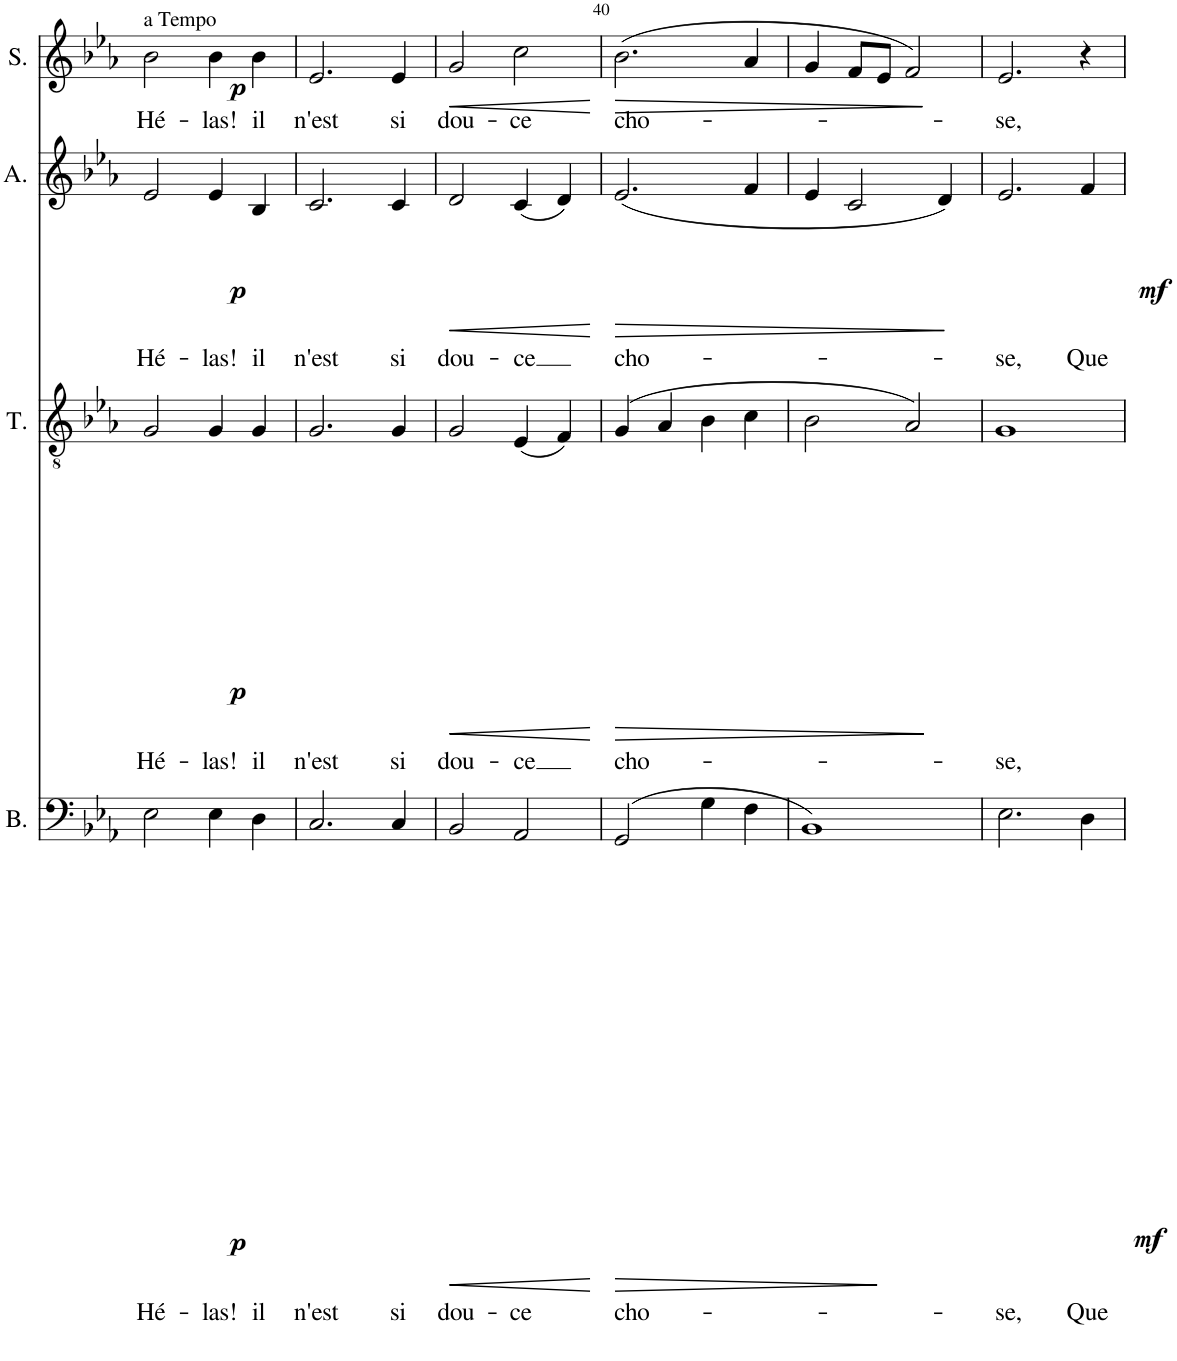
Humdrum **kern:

**kern	**text	**dynam	**kern	**text	**dynam	**kern	**text	**dynam	**kern	**text	**dynam
*part4	*part4	*part4	*part3	*part3	*part3	*part2	*part2	*part2	*part1	*part1	*part1
*staff4	*staff4	*staff4	*staff3	*staff3	*staff3	*staff2	*staff2	*staff2	*staff1	*staff1	*staff1
*I"Bass	*	*	*I"Tenor	*	*	*I"Alto	*	*	*I"Soprano	*	*
*I'B.	*	*	*I'T.	*	*	*I'A.	*	*	*I'S.	*	*
!!LO:PB:g=z
*clefF4	*	*	*clefGv2	*	*	*clefG2	*	*	*clefG2	*	*
*k[b-e-a-]	*	*	*k[b-e-a-]	*	*	*k[b-e-a-]	*	*	*k[b-e-a-]	*	*
*M2/2	*	*	*M2/2	*	*	*M2/2	*	*	*M2/2	*	*
=37	=37	=37	=37	=37	=37	=37	=37	=37	=37	=37	=37
!	!	!	!	!	!	!	!	!	!LO:TX:a:t=a Tempo	!	!
!	!LO:LY:b	!LO:DY:b	!	!LO:LY:b	!LO:DY:b	!	!LO:LY:b	!LO:DY:b	!	!LO:LY:b	!LO:DY:b
2E-\	Hé-	p	2G/	Hé-	p	2e-/	Hé-	p	2b-\	Hé-	p
!	!LO:LY:b	!	!	!LO:LY:b	!	!	!LO:LY:b	!	!	!LO:LY:b	!
4E-\	-las!	.	4G/	-las!	.	4e-/	-las!	.	4b-\	-las!	.
!	!LO:LY:b	!	!	!LO:LY:b	!	!	!LO:LY:b	!	!	!LO:LY:b	!
4D\	il	.	4G/	il	.	4B-/	il	.	4b-\	il	.
=38	=38	=38	=38	=38	=38	=38	=38	=38	=38	=38	=38
!	!LO:LY:b	!	!	!LO:LY:b	!	!	!LO:LY:b	!	!	!LO:LY:b	!
2.C/	n'est	.	2.G/	n'est	.	2.c/	n'est	.	2.e-/	n'est	.
!	!LO:LY:b	!	!	!LO:LY:b	!	!	!LO:LY:b	!	!	!LO:LY:b	!
4C/	si	.	4G/	si	.	4c/	si	.	4e-/	si	.
=39	=39	=39	=39	=39	=39	=39	=39	=39	=39	=39	=39
!	!LO:LY:b	!LO:HP:b	!	!LO:LY:b	!LO:HP:b	!	!LO:LY:b	!LO:HP:b	!	!LO:LY:b	!LO:HP:b
2BB-/	dou-	<	2G/	dou-	<	2d/	dou-	<	2g/	dou-	<
!	!LO:LY:b	!	!	!LO:LY:b	!	!	!LO:LY:b	!	!	!LO:LY:b	!
2AA-/	-ce	.	(4E-/	-ce	.	(4c/	-ce	.	2cc\	-ce	.
.	.	.	4F/)	.	.	4d/)	.	.	.	.	.
.	.	[	.	.	[	.	.	[	.	.	[
=40	=40	=40	=40	=40	=40	=40	=40	=40	=40	=40	=40
!	!LO:LY:b	!LO:HP:b	!	!LO:LY:b	!LO:HP:b	!	!LO:LY:b	!LO:HP:b	!	!LO:LY:b	!LO:HP:b
(2GG/	cho-	>	(4G/	cho-	>	(2.e-/	cho-	>	(2.b-\	cho-	>
.	.	.	4A-/	.	.	.	.	.	.	.	.
4G\	.	.	4B-\	.	.	.	.	.	.	.	.
4F\	.	.	4c\	.	.	4f/	.	.	4a-/	.	.
.	.	]	.	.	]	.	.	]	.	.	]
=41	=41	=41	=41	=41	=41	=41	=41	=41	=41	=41	=41
1BB-)	.	.	2B-\	.	.	4e-/	.	.	4g/	.	.
.	.	.	.	.	.	2c/	.	.	8f/L	.	.
.	.	.	.	.	.	.	.	.	8e-/J	.	.
.	.	.	2A-/)	.	.	.	.	.	2f/)	.	.
.	.	.	.	.	.	4d/)	.	.	.	.	.
=42	=42	=42	=42	=42	=42	=42	=42	=42	=42	=42	=42
!	!LO:LY:b	!	!	!LO:LY:b	!	!	!LO:LY:b	!	!	!LO:LY:b	!
2.E-\	-se,	.	1G	-se,	.	2.e-/	-se,	.	2.e-/	-se,	.
!	!LO:LY:b	!LO:DY:b	!	!	!	!	!LO:LY:b	!LO:DY:b	!	!	!
4D\	Que	mf	.	.	.	4f/	Que	mf	4r	.	.
=	=	=	=	=	=	=	=	=	=	=	=
*-	*-	*-	*-	*-	*-	*-	*-	*-	*-	*-	*-
